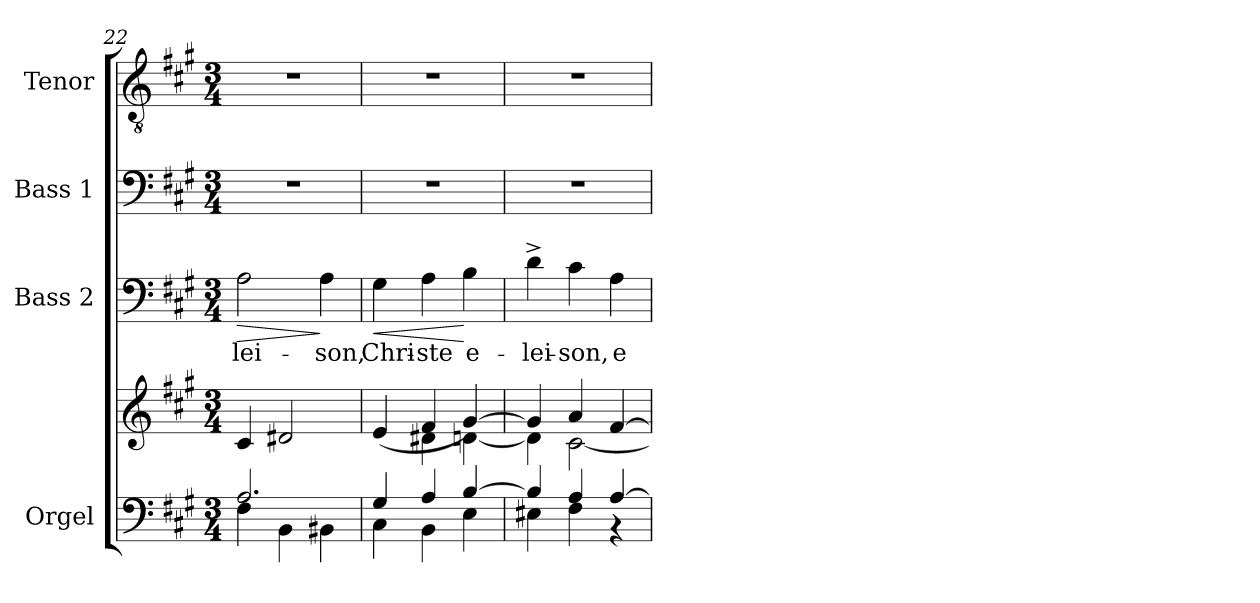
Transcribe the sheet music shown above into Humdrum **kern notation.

**kern	**kern	**kern	**text	**dynam	**kern	**kern
*part4	*part4	*part3	*part3	*part3	*part2	*part1
*staff5	*staff4	*staff3	*staff3	*staff3	*staff2	*staff1
*I"Orgel	*	*I"Bass 2	*	*	*I"Bass 1	*I"Tenor
*I'Org.	*	*I'B2.	*	*	*I'B1.	*I'T.
*clefF4	*clefG2	*clefF4	*	*	*clefF4	*clefGv2
*k[f#c#g#]	*k[f#c#g#]	*k[f#c#g#]	*	*	*k[f#c#g#]	*k[f#c#g#]
*A:	*A:	*A:	*	*	*A:	*A:
*M3/4	*M3/4	*M3/4	*	*	*M3/4	*M3/4
=22	=22	=22	=22	=22	=22	=22
*^	*	*	*	*	*	*
!	!	!	!	!LO:LY:b	!LO:HP:b	!	!
2.A/	4F#\	4c#/	2A\	-lei-	>	2.r	2.r
.	4BB\	2d#X/	.	.	.	.	.
!	!	!	!	!LO:LY:b	!	!	!
.	4BB#X\	.	4A\	-son,	]	.	.
=23	=23	=23	=23	=23	=23	=23	=23
*	*	*^	*	*	*	*	*
!	!	!	!	!	!LO:LY:b	!LO:HP:b	!	!
4G#/	4C#\	(4e/	4ryy	4G#\	Chri-	<	2.r	2.r
!	!	!	!	!	!LO:LY:b	!	!	!
4A/	4BB\	4f#/	4d#X\	4A\	-ste	.	.	.
!	!	!	!	!	!LO:LY:b	!	!	!
[>4B/	4E\	[>4g#/)	[<4dn\	4B\	e-	[	.	.
!!LO:PB:g=z
=24	=24	=24	=24	=24	=24	=24	=24	=24
!	!	!	!	!	!LO:LY:b	!	!	!
4B/]	4E#X\	4g#/]	4d\]	4d^>\	-lei-	.	2.r	2.r
!	!	!	!	!	!LO:LY:b	!	!	!
4A/	4F#\	4a/	[<2c#\	4c#\	-son,	.	.	.
!	!	!	!	!	!LO:LY:b	!	!	!
[>4A/	4rBB	[>4f#/	.	4A\	e-	.	.	.
*v	*v	*	*	*	*	*	*	*
*	*v	*v	*	*	*	*	*
=	=	=	=	=	=	=
*-	*-	*-	*-	*-	*-	*-
